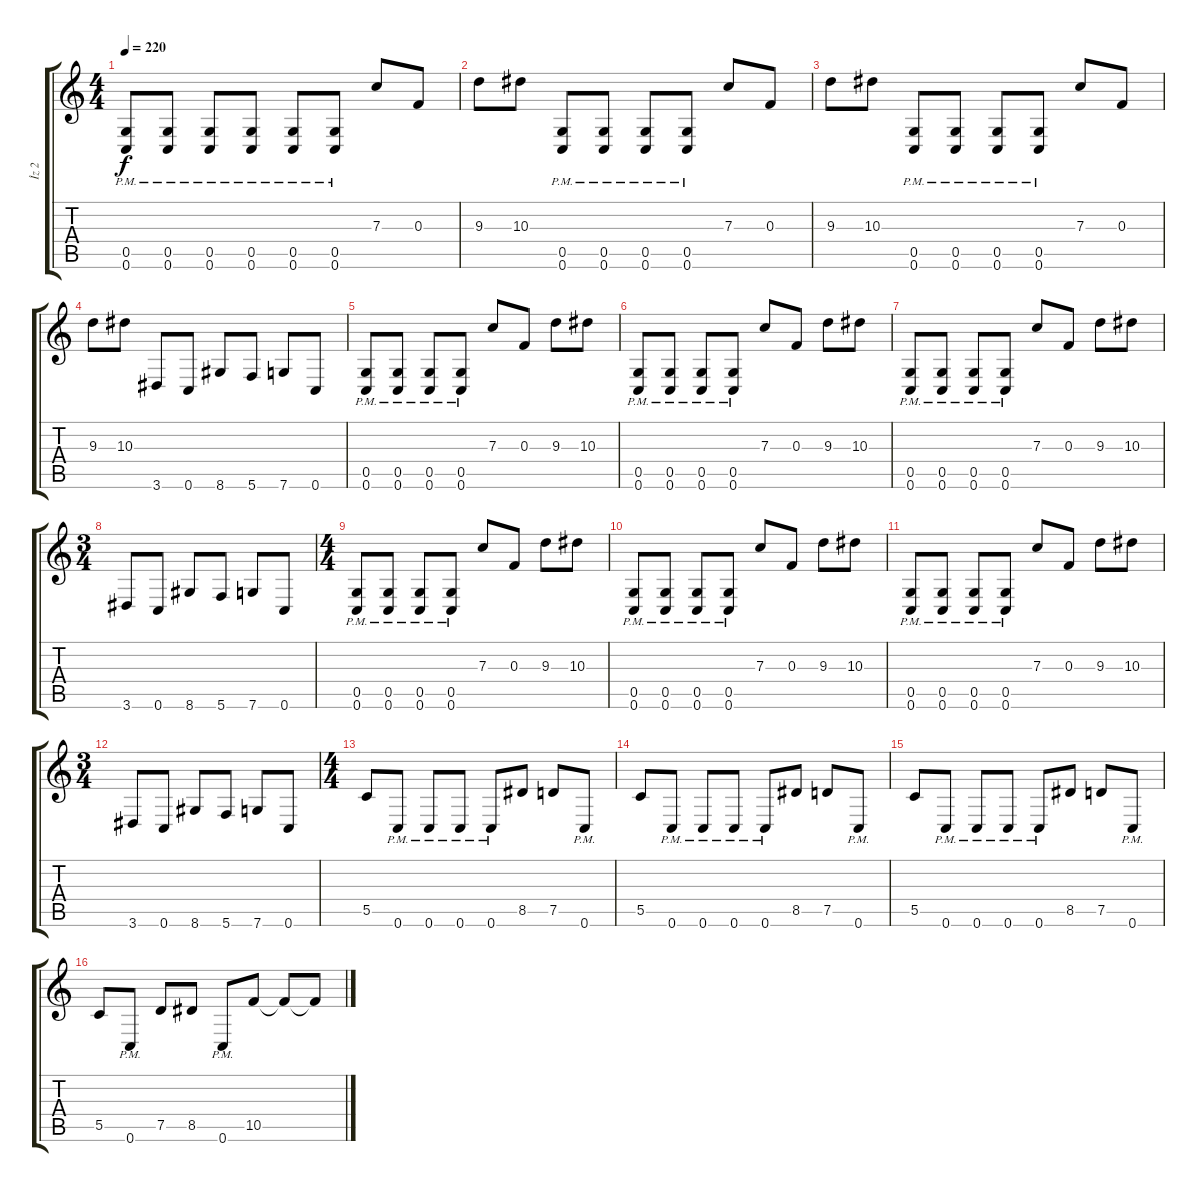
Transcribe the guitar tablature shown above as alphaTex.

\track ("İz 2" "İz 2") {instrument distortionguitar}
\staff {score tabs}
\tuning (D4 A3 F3 C3 G2 C2) {hide}
\ts (4 4)
\tempo 220
\clef g2
\ks c
(0.5{pm} 0.6{pm}).8{dy f} (0.5{pm} 0.6{pm}).8 (0.5{pm} 0.6{pm}).8 (0.5{pm} 0.6{pm}).8 (0.5{pm} 0.6{pm}).8 (0.5{pm} 0.6{pm}).8 7.3.8 0.3.8 |
9.3.8 10.3.8 (0.5{pm} 0.6{pm}).8 (0.5{pm} 0.6{pm}).8 (0.5{pm} 0.6{pm}).8 (0.5{pm} 0.6{pm}).8 7.3.8 0.3.8 |
9.3.8 10.3.8 (0.5{pm} 0.6{pm}).8 (0.5{pm} 0.6{pm}).8 (0.5{pm} 0.6{pm}).8 (0.5{pm} 0.6{pm}).8 7.3.8 0.3.8 |
9.3.8 10.3.8 3.6.8 0.6.8 8.6.8 5.6.8 7.6.8 0.6.8 |
(0.5{pm} 0.6{pm}).8 (0.5{pm} 0.6{pm}).8 (0.5{pm} 0.6{pm}).8 (0.5{pm} 0.6{pm}).8 7.3.8 0.3.8 9.3.8 10.3.8 |
(0.5{pm} 0.6{pm}).8 (0.5{pm} 0.6{pm}).8 (0.5{pm} 0.6{pm}).8 (0.5{pm} 0.6{pm}).8 7.3.8 0.3.8 9.3.8 10.3.8 |
(0.5{pm} 0.6{pm}).8 (0.5{pm} 0.6{pm}).8 (0.5{pm} 0.6{pm}).8 (0.5{pm} 0.6{pm}).8 7.3.8 0.3.8 9.3.8 10.3.8 |
\ts (3 4)
3.6.8 0.6.8 8.6.8 5.6.8 7.6.8 0.6.8 |
\ts (4 4)
(0.5{pm} 0.6{pm}).8 (0.5{pm} 0.6{pm}).8 (0.5{pm} 0.6{pm}).8 (0.5{pm} 0.6{pm}).8 7.3.8 0.3.8 9.3.8 10.3.8 |
(0.5{pm} 0.6{pm}).8 (0.5{pm} 0.6{pm}).8 (0.5{pm} 0.6{pm}).8 (0.5{pm} 0.6{pm}).8 7.3.8 0.3.8 9.3.8 10.3.8 |
(0.5{pm} 0.6{pm}).8 (0.5{pm} 0.6{pm}).8 (0.5{pm} 0.6{pm}).8 (0.5{pm} 0.6{pm}).8 7.3.8 0.3.8 9.3.8 10.3.8 |
\ts (3 4)
3.6.8 0.6.8 8.6.8 5.6.8 7.6.8 0.6.8 |
\ts (4 4)
5.5.8 0.6{pm}.8 0.6{pm}.8 0.6{pm}.8 0.6{pm}.8 8.5.8 7.5.8 0.6{pm}.8 |
5.5.8 0.6{pm}.8 0.6{pm}.8 0.6{pm}.8 0.6{pm}.8 8.5.8 7.5.8 0.6{pm}.8 |
5.5.8 0.6{pm}.8 0.6{pm}.8 0.6{pm}.8 0.6{pm}.8 8.5.8 7.5.8 0.6{pm}.8 |
5.5.8 0.6{pm}.8 7.5.8 8.5.8 0.6{pm}.8 10.5.8 10.5{t}.8 10.5{t}.8
